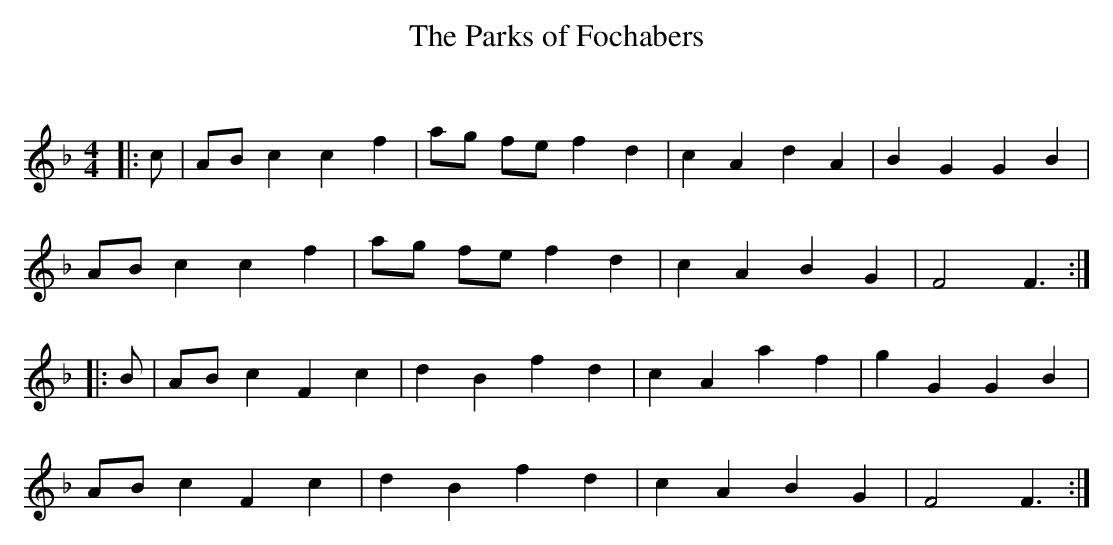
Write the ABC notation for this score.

X:1
T: The Parks of Fochabers
C:
Q: 232
K:F
M:4/4
L:1/8
|:c|AB c2 c2 f2|ag fe f2 d2|c2 A2 d2 A2|B2 G2 G2 B2|
AB c2 c2 f2|ag fe f2 d2|c2 A2 B2 G2|F4 F3:|
|:B|AB c2 F2 c2|d2 B2 f2 d2|c2 A2 a2 f2|g2 G2 G2 B2|
AB c2 F2 c2|d2 B2 f2 d2|c2 A2 B2 G2|F4 F3:|
